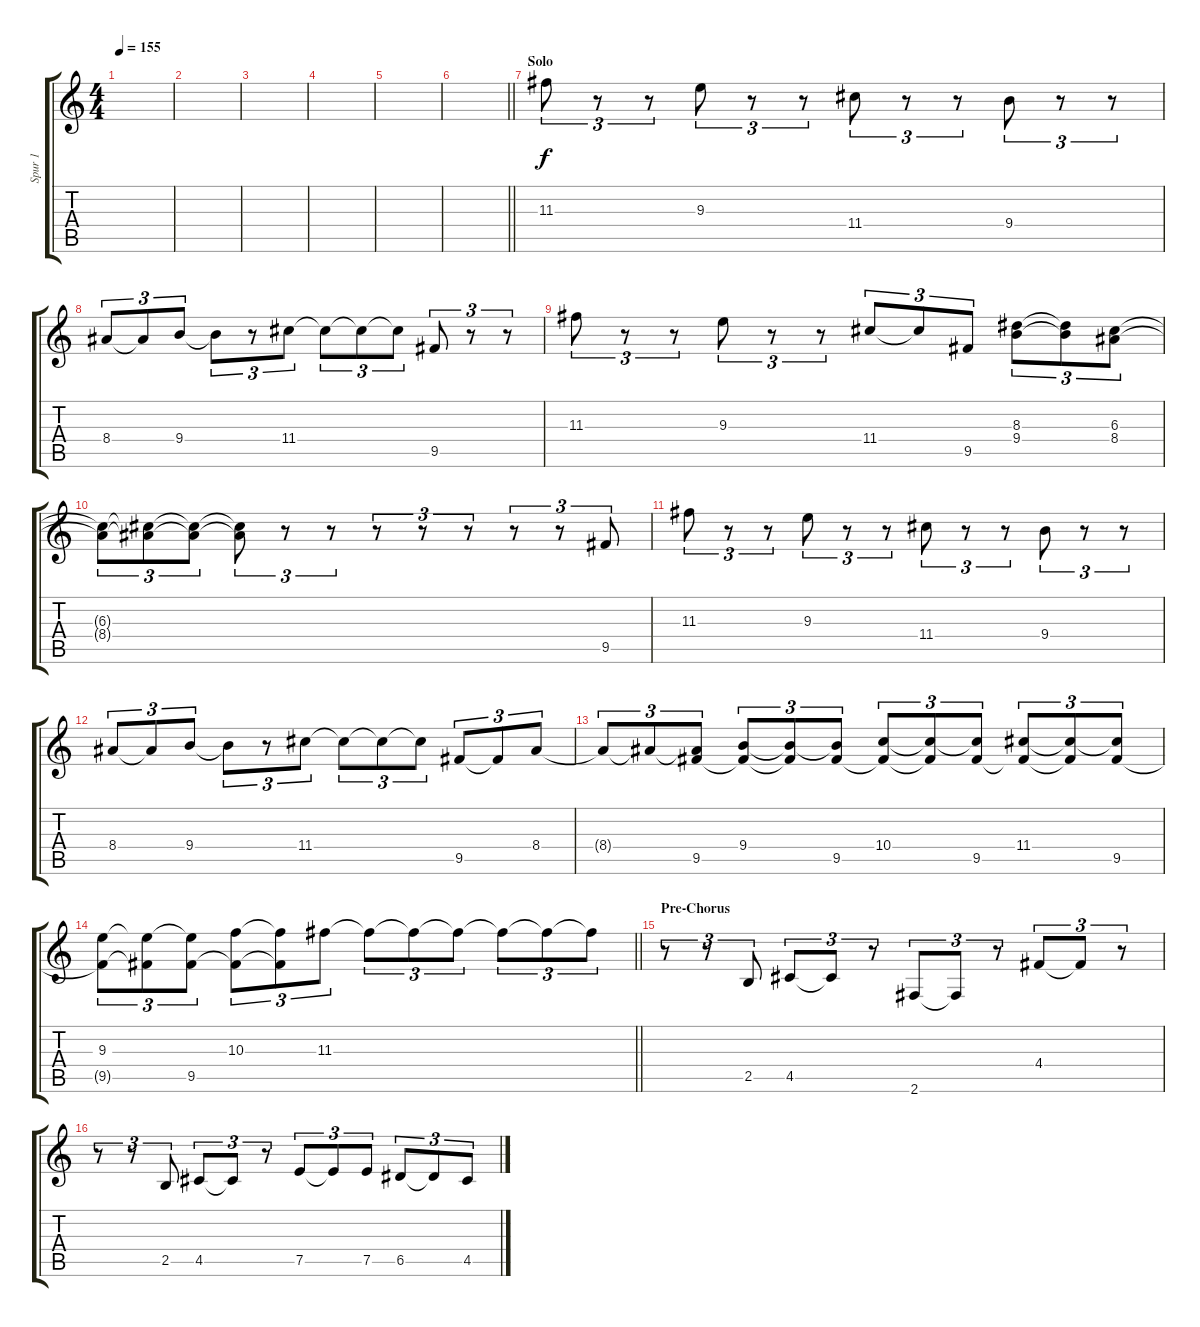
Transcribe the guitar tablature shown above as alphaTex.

\track ("Spur 1" "Spur 1") {instrument overdrivenguitar}
\staff {score tabs}
\tuning (E4 B3 G3 D3 A2 E2) {hide}
\ts (4 4)
\tempo 155
\clef g2
\ks c
|
|
|
|
|
\barLineRight lightlight
|
\section ("" "Solo")
11.3.8{tu (3 2)} r.8{tu (3 2)} r.8{tu (3 2)} 9.3.8{tu (3 2)} r.8{tu (3 2)} r.8{tu (3 2)} 11.4.8{tu (3 2)} r.8{tu (3 2)} r.8{tu (3 2)} 9.4.8{tu (3 2)} r.8{tu (3 2)} r.8{tu (3 2)} |
8.4.8{tu (3 2)} 8.4{t}.8{tu (3 2)} 9.4.8{tu (3 2)} 9.4{t}.8{tu (3 2)} r.8{tu (3 2)} 11.4.8{tu (3 2)} 11.4{t}.8{tu (3 2)} 11.4{t}.8{tu (3 2)} 11.4{t}.8{tu (3 2)} 9.5.8{tu (3 2)} r.8{tu (3 2)} r.8{tu (3 2)} |
11.3.8{tu (3 2)} r.8{tu (3 2)} r.8{tu (3 2)} 9.3.8{tu (3 2)} r.8{tu (3 2)} r.8{tu (3 2)} 11.4.8{tu (3 2)} 11.4{t}.8{tu (3 2)} 9.5.8{tu (3 2)} (8.3 9.4).8{tu (3 2)} (8.3{t} 9.4{t}).8{tu (3 2)} (6.3 8.4).8{tu (3 2)} |
(6.3{t} 8.4{t}).8{tu (3 2)} (6.3{t} 8.4{t}).8{tu (3 2)} (6.3{t} 8.4{t}).8{tu (3 2)} (6.3{t} 8.4{t}).8{tu (3 2)} r.8{tu (3 2)} r.8{tu (3 2)} r.8{tu (3 2)} r.8{tu (3 2)} r.8{tu (3 2)} r.8{tu (3 2)} r.8{tu (3 2)} 9.5.8{tu (3 2)} |
11.3.8{tu (3 2)} r.8{tu (3 2)} r.8{tu (3 2)} 9.3.8{tu (3 2)} r.8{tu (3 2)} r.8{tu (3 2)} 11.4.8{tu (3 2)} r.8{tu (3 2)} r.8{tu (3 2)} 9.4.8{tu (3 2)} r.8{tu (3 2)} r.8{tu (3 2)} |
8.4.8{tu (3 2)} 8.4{t}.8{tu (3 2)} 9.4.8{tu (3 2)} 9.4{t}.8{tu (3 2)} r.8{tu (3 2)} 11.4.8{tu (3 2)} 11.4{t}.8{tu (3 2)} 11.4{t}.8{tu (3 2)} 11.4{t}.8{tu (3 2)} 9.5.8{tu (3 2)} 9.5{t}.8{tu (3 2)} 8.4.8{tu (3 2)} |
8.4{t}.8{tu (3 2)} 8.4{t}.8{tu (3 2)} (8.4{t} 9.5).8{tu (3 2)} (9.4 9.5{t}).8{tu (3 2)} (9.4{t} 9.5{t}).8{tu (3 2)} (9.4{t} 9.5).8{tu (3 2)} (10.4 9.5{t}).8{tu (3 2)} (10.4{t} 9.5{t}).8{tu (3 2)} (10.4{t} 9.5).8{tu (3 2)} (11.4 9.5{t}).8{tu (3 2)} (11.4{t} 9.5{t}).8{tu (3 2)} (11.4{t} 9.5).8{tu (3 2)} |
\barLineRight lightlight
(9.3 9.5{t}).8{tu (3 2)} (9.3{t} 9.5{t}).8{tu (3 2)} (9.3{t} 9.5).8{tu (3 2)} (10.3 9.5{t}).8{tu (3 2)} (10.3{t} 9.5{t}).8{tu (3 2)} 11.3.8{tu (3 2)} 11.3{t}.8{tu (3 2)} 11.3{t}.8{tu (3 2)} 11.3{t}.8{tu (3 2)} 11.3{t}.8{tu (3 2)} 11.3{t}.8{tu (3 2)} 11.3{t}.8{tu (3 2)} |
\section ("" "Pre-Chorus")
r.8{tu (3 2)} r.8{tu (3 2)} 2.5.8{tu (3 2)} 4.5.8{tu (3 2)} 4.5{t}.8{tu (3 2)} r.8{tu (3 2)} 2.6.8{tu (3 2)} 2.6{t}.8{tu (3 2)} r.8{tu (3 2)} 4.4.8{tu (3 2)} 4.4{t}.8{tu (3 2)} r.8{tu (3 2)} |
r.8{tu (3 2)} r.8{tu (3 2)} 2.5.8{tu (3 2)} 4.5.8{tu (3 2)} 4.5{t}.8{tu (3 2)} r.8{tu (3 2)} 7.5.8{tu (3 2)} 7.5{t}.8{tu (3 2)} 7.5.8{tu (3 2)} 6.5.8{tu (3 2)} 6.5{t}.8{tu (3 2)} 4.5.8{tu (3 2)}
